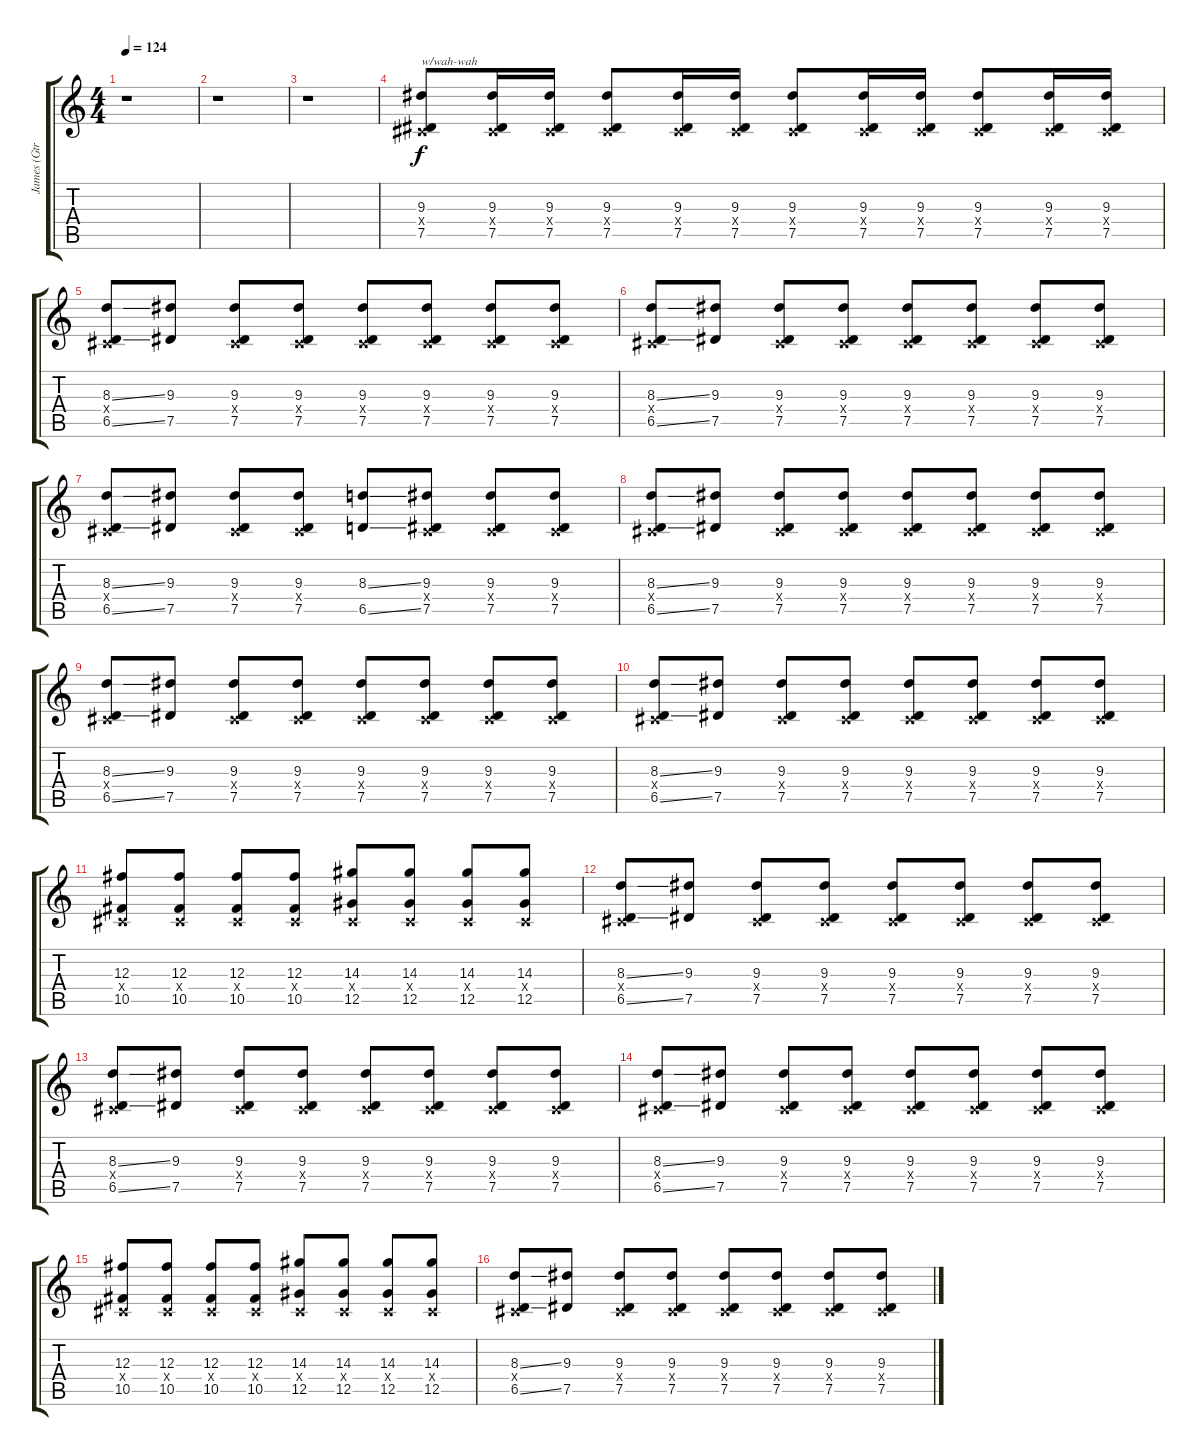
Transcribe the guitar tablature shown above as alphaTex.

\track ("James (Gtr. 2)" "James (Gtr") {instrument distortionguitar}
\staff {score tabs}
\tuning (Eb4 Bb3 Gb3 Db3 Ab2 Eb2) {hide}
\ts (4 4)
\tempo 124
\clef g2
\ks c
r.1{dy mf} |
r.1 |
r.1 |
(9.3 0.4{x} 7.5).8{txt "w/wah-wah" dy f volume 14} (9.3 0.4{x} 7.5).16 (9.3 0.4{x} 7.5).16 (9.3 0.4{x} 7.5).8 (9.3 0.4{x} 7.5).16 (9.3 0.4{x} 7.5).16 (9.3 0.4{x} 7.5).8 (9.3 0.4{x} 7.5).16 (9.3 0.4{x} 7.5).16 (9.3 0.4{x} 7.5).8 (9.3 0.4{x} 7.5).16 (9.3 0.4{x} 7.5).16 |
(8.3{ss} 0.4{x} 6.5{ss}).8 (9.3 7.5).8 (9.3 0.4{x} 7.5).8 (9.3 0.4{x} 7.5).8 (9.3 0.4{x} 7.5).8 (9.3 0.4{x} 7.5).8 (9.3 0.4{x} 7.5).8 (9.3 0.4{x} 7.5).8 |
(8.3{ss} 0.4{x} 6.5{ss}).8 (9.3 7.5).8 (9.3 0.4{x} 7.5).8 (9.3 0.4{x} 7.5).8 (9.3 0.4{x} 7.5).8 (9.3 0.4{x} 7.5).8 (9.3 0.4{x} 7.5).8 (9.3 0.4{x} 7.5).8 |
(8.3{ss} 0.4{x} 6.5{ss}).8 (9.3 7.5).8 (9.3 0.4{x} 7.5).8 (9.3 0.4{x} 7.5).8 (8.3{ss} 6.5{ss}).8 (9.3 0.4{x} 7.5).8 (9.3 0.4{x} 7.5).8 (9.3 0.4{x} 7.5).8 |
(8.3{ss} 0.4{x} 6.5{ss}).8 (9.3 7.5).8 (9.3 0.4{x} 7.5).8 (9.3 0.4{x} 7.5).8 (9.3 0.4{x} 7.5).8 (9.3 0.4{x} 7.5).8 (9.3 0.4{x} 7.5).8 (9.3 0.4{x} 7.5).8 |
(8.3{ss} 0.4{x} 6.5{ss}).8 (9.3 7.5).8 (9.3 0.4{x} 7.5).8 (9.3 0.4{x} 7.5).8 (9.3 0.4{x} 7.5).8 (9.3 0.4{x} 7.5).8 (9.3 0.4{x} 7.5).8 (9.3 0.4{x} 7.5).8 |
(8.3{ss} 0.4{x} 6.5{ss}).8 (9.3 7.5).8 (9.3 0.4{x} 7.5).8 (9.3 0.4{x} 7.5).8 (9.3 0.4{x} 7.5).8 (9.3 0.4{x} 7.5).8 (9.3 0.4{x} 7.5).8 (9.3 0.4{x} 7.5).8 |
(12.3 0.4{x} 10.5).8 (12.3 0.4{x} 10.5).8 (12.3 0.4{x} 10.5).8 (12.3 0.4{x} 10.5).8 (14.3 0.4{x} 12.5).8 (14.3 0.4{x} 12.5).8 (14.3 0.4{x} 12.5).8 (14.3 0.4{x} 12.5).8 |
(8.3{ss} 0.4{x} 6.5{ss}).8 (9.3 7.5).8 (9.3 0.4{x} 7.5).8 (9.3 0.4{x} 7.5).8 (9.3 0.4{x} 7.5).8 (9.3 0.4{x} 7.5).8 (9.3 0.4{x} 7.5).8 (9.3 0.4{x} 7.5).8 |
(8.3{ss} 0.4{x} 6.5{ss}).8 (9.3 7.5).8 (9.3 0.4{x} 7.5).8 (9.3 0.4{x} 7.5).8 (9.3 0.4{x} 7.5).8 (9.3 0.4{x} 7.5).8 (9.3 0.4{x} 7.5).8 (9.3 0.4{x} 7.5).8 |
(8.3{ss} 0.4{x} 6.5{ss}).8 (9.3 7.5).8 (9.3 0.4{x} 7.5).8 (9.3 0.4{x} 7.5).8 (9.3 0.4{x} 7.5).8 (9.3 0.4{x} 7.5).8 (9.3 0.4{x} 7.5).8 (9.3 0.4{x} 7.5).8 |
(12.3 0.4{x} 10.5).8 (12.3 0.4{x} 10.5).8 (12.3 0.4{x} 10.5).8 (12.3 0.4{x} 10.5).8 (14.3 0.4{x} 12.5).8 (14.3 0.4{x} 12.5).8 (14.3 0.4{x} 12.5).8 (14.3 0.4{x} 12.5).8 |
(8.3{ss} 0.4{x} 6.5{ss}).8 (9.3 7.5).8 (9.3 0.4{x} 7.5).8 (9.3 0.4{x} 7.5).8 (9.3 0.4{x} 7.5).8 (9.3 0.4{x} 7.5).8 (9.3 0.4{x} 7.5).8 (9.3 0.4{x} 7.5).8
